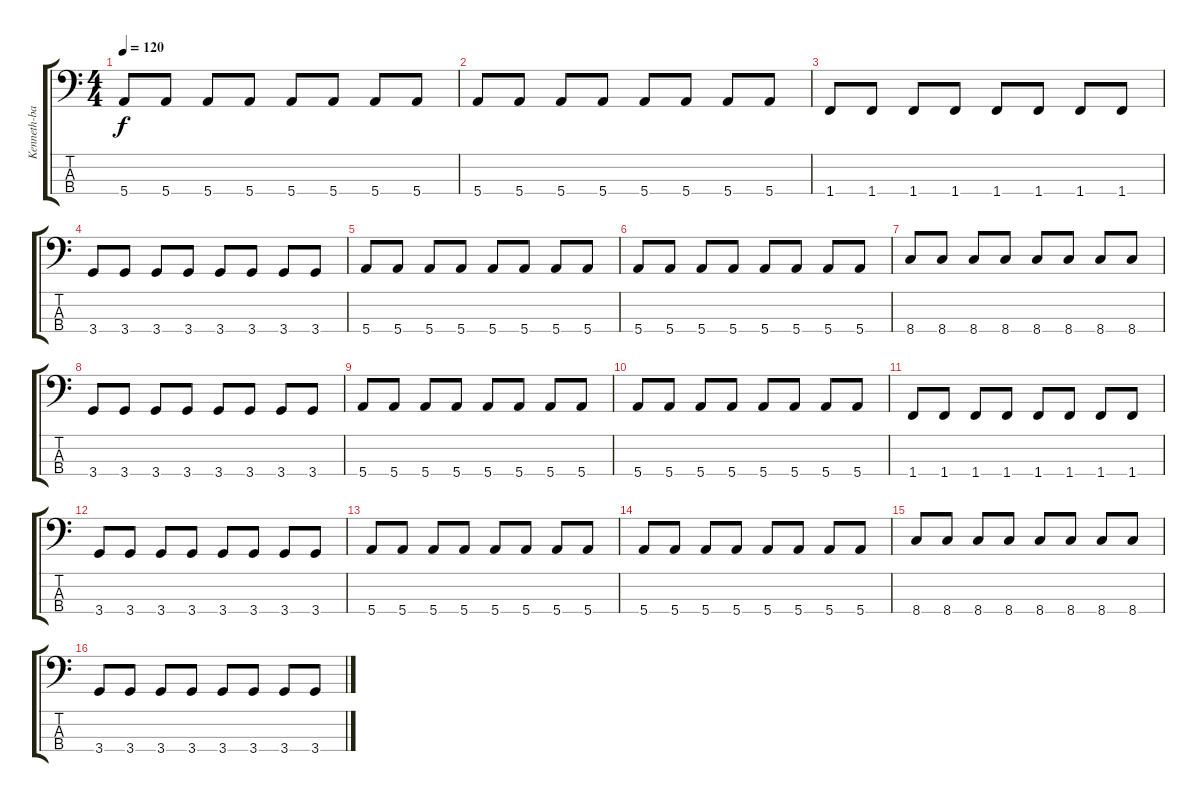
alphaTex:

\track ("Kenneth-bass" "Kenneth-ba") {instrument electricbassfinger}
\staff {score tabs}
\tuning (G2 D2 A1 E1) {hide}
\ts (4 4)
\tempo 120
\clef f4
\ks c
5.4.8{dy f} 5.4.8 5.4.8 5.4.8 5.4.8 5.4.8 5.4.8 5.4.8 |
5.4.8 5.4.8 5.4.8 5.4.8 5.4.8 5.4.8 5.4.8 5.4.8 |
1.4.8 1.4.8 1.4.8 1.4.8 1.4.8 1.4.8 1.4.8 1.4.8 |
3.4.8 3.4.8 3.4.8 3.4.8 3.4.8 3.4.8 3.4.8 3.4.8 |
5.4.8 5.4.8 5.4.8 5.4.8 5.4.8 5.4.8 5.4.8 5.4.8 |
5.4.8 5.4.8 5.4.8 5.4.8 5.4.8 5.4.8 5.4.8 5.4.8 |
8.4.8 8.4.8 8.4.8 8.4.8 8.4.8 8.4.8 8.4.8 8.4.8 |
3.4.8 3.4.8 3.4.8 3.4.8 3.4.8 3.4.8 3.4.8 3.4.8 |
5.4.8 5.4.8 5.4.8 5.4.8 5.4.8 5.4.8 5.4.8 5.4.8 |
5.4.8 5.4.8 5.4.8 5.4.8 5.4.8 5.4.8 5.4.8 5.4.8 |
1.4.8 1.4.8 1.4.8 1.4.8 1.4.8 1.4.8 1.4.8 1.4.8 |
3.4.8 3.4.8 3.4.8 3.4.8 3.4.8 3.4.8 3.4.8 3.4.8 |
5.4.8 5.4.8 5.4.8 5.4.8 5.4.8 5.4.8 5.4.8 5.4.8 |
5.4.8 5.4.8 5.4.8 5.4.8 5.4.8 5.4.8 5.4.8 5.4.8 |
8.4.8 8.4.8 8.4.8 8.4.8 8.4.8 8.4.8 8.4.8 8.4.8 |
3.4.8 3.4.8 3.4.8 3.4.8 3.4.8 3.4.8 3.4.8 3.4.8
